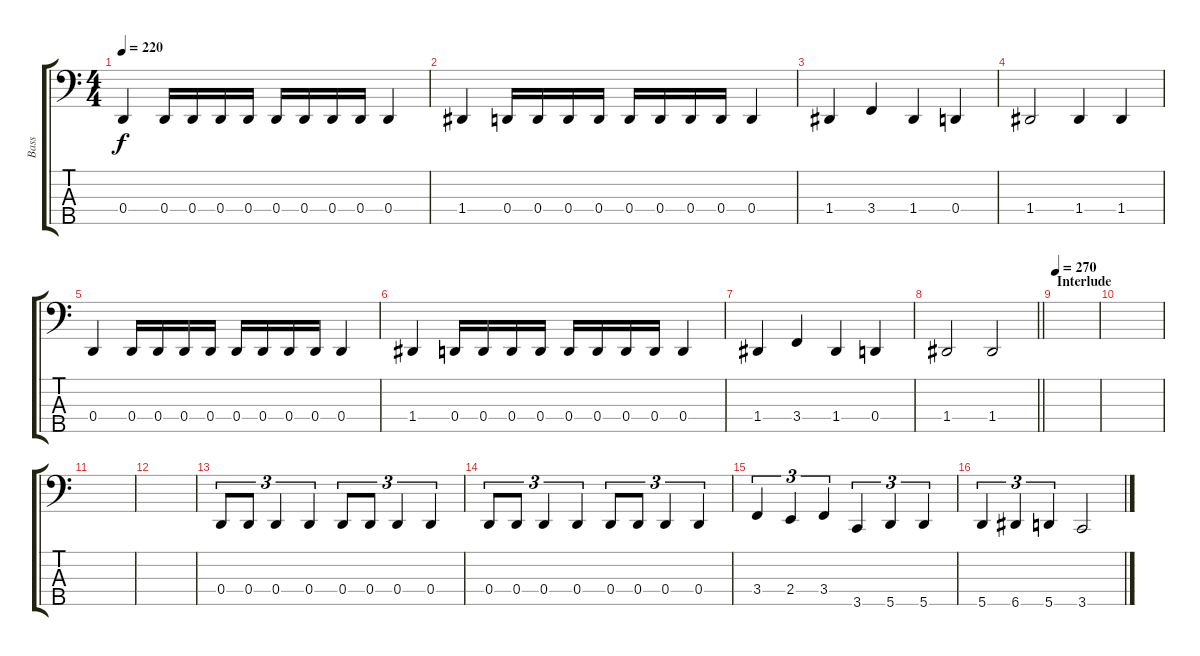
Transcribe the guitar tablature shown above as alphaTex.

\track ("Bass" "Bass") {instrument electricbasspick}
\staff {score tabs}
\tuning (F2 C2 G1 D1 A0) {hide}
\ts (4 4)
\tempo 220
\clef f4
\ks c
0.4.4{dy f} 0.4.16 0.4.16 0.4.16 0.4.16 0.4.16 0.4.16 0.4.16 0.4.16 0.4.4 |
1.4.4 0.4.16 0.4.16 0.4.16 0.4.16 0.4.16 0.4.16 0.4.16 0.4.16 0.4.4 |
1.4.4 3.4.4 1.4.4 0.4.4 |
1.4.2 1.4.4 1.4.4 |
0.4.4 0.4.16 0.4.16 0.4.16 0.4.16 0.4.16 0.4.16 0.4.16 0.4.16 0.4.4 |
1.4.4 0.4.16 0.4.16 0.4.16 0.4.16 0.4.16 0.4.16 0.4.16 0.4.16 0.4.4 |
1.4.4 3.4.4 1.4.4 0.4.4 |
\barLineRight lightlight
1.4.2 1.4.2 |
\section ("" "Interlude")
\tempo 270
|
|
|
|
0.4.8{tu (3 2)} 0.4.8{tu (3 2)} 0.4.4{tu (3 2)} 0.4.4{tu (3 2)} 0.4.8{tu (3 2)} 0.4.8{tu (3 2)} 0.4.4{tu (3 2)} 0.4.4{tu (3 2)} |
0.4.8{tu (3 2)} 0.4.8{tu (3 2)} 0.4.4{tu (3 2)} 0.4.4{tu (3 2)} 0.4.8{tu (3 2)} 0.4.8{tu (3 2)} 0.4.4{tu (3 2)} 0.4.4{tu (3 2)} |
3.4.4{tu (3 2)} 2.4.4{tu (3 2)} 3.4.4{tu (3 2)} 3.5.4{tu (3 2)} 5.5.4{tu (3 2)} 5.5.4{tu (3 2)} |
5.5.4{tu (3 2)} 6.5.4{tu (3 2)} 5.5.4{tu (3 2)} 3.5.2
